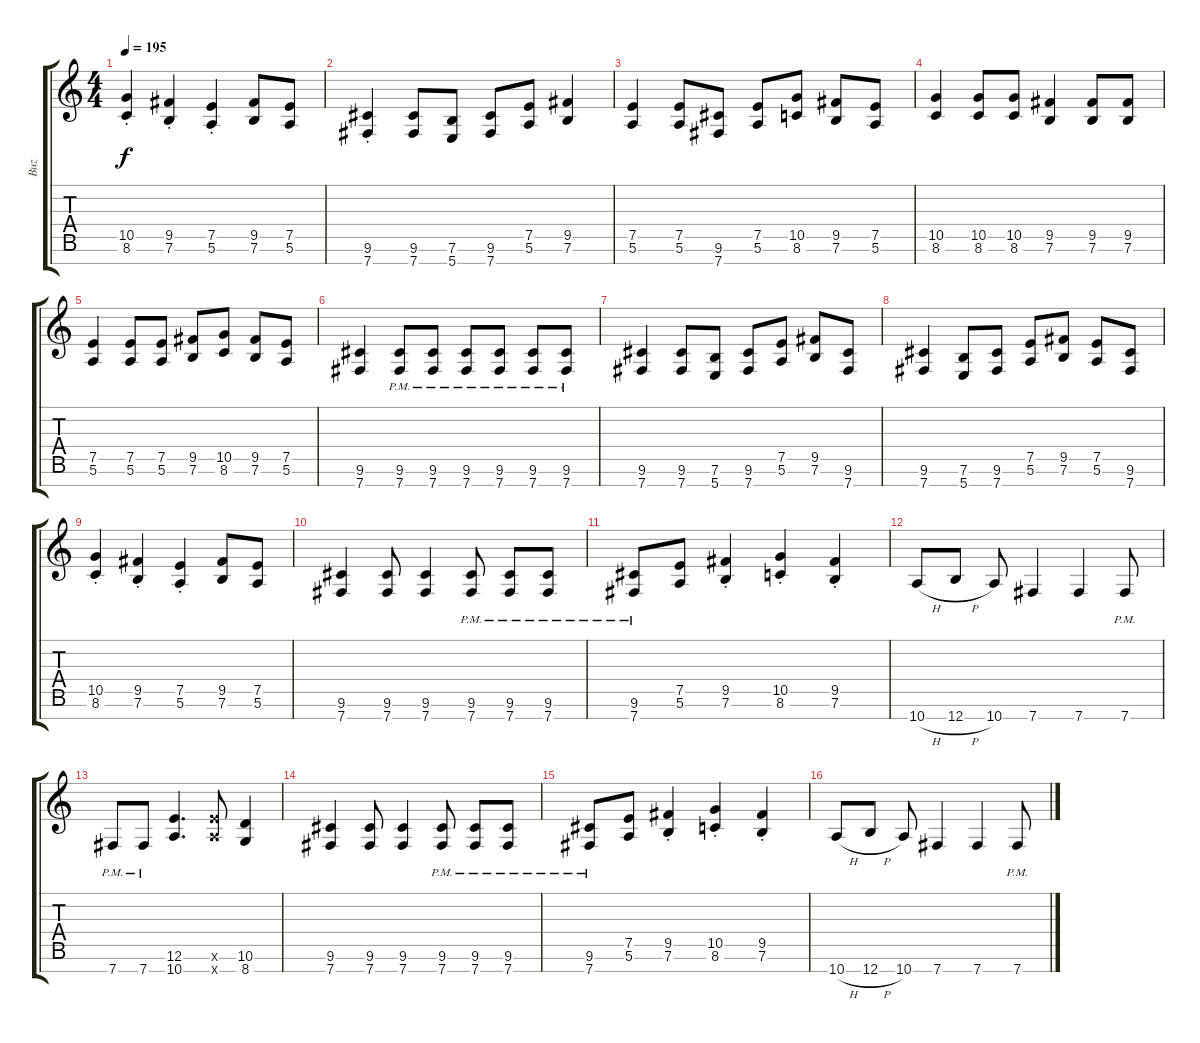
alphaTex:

\track ("Buz" "Buz") {instrument distortionguitar}
\staff {score tabs}
\tuning (E4 B3 G3 D3 A2 E2 B1) {hide}
\ts (4 4)
\tempo 195
\clef g2
\ks c
(10.5{st} 8.6{st}).4{dy f} (9.5{st} 7.6{st}).4 (7.5{st} 5.6{st}).4 (9.5 7.6).8 (7.5 5.6).8 |
(9.6 7.7{st}).4 (9.6 7.7).8 (7.6 5.7).8 (9.6 7.7).8 (7.5 5.6).8 (9.5 7.6).4 |
(7.5 5.6).4 (7.5 5.6).8 (9.6 7.7).8 (7.5 5.6).8 (10.5 8.6).8 (9.5 7.6).8 (7.5 5.6).8 |
(10.5 8.6).4 (10.5 8.6).8 (10.5 8.6).8 (9.5 7.6).4 (9.5 7.6).8 (9.5 7.6).8 |
(7.5 5.6).4 (7.5 5.6).8 (7.5 5.6).8 (9.5 7.6).8 (10.5 8.6).8 (9.5 7.6).8 (7.5 5.6).8 |
(9.6 7.7).4 (9.6{pm} 7.7{pm}).8 (9.6{pm} 7.7{pm}).8 (9.6{pm} 7.7{pm}).8 (9.6{pm} 7.7{pm}).8 (9.6{pm} 7.7{pm}).8 (9.6{pm} 7.7{pm}).8 |
(9.6 7.7).4 (9.6 7.7).8 (7.6 5.7).8 (9.6 7.7).8 (7.5 5.6).8 (9.5 7.6).8 (9.6 7.7).8 |
(9.6 7.7).4 (7.6 5.7).8 (9.6 7.7).8 (7.5 5.6).8 (9.5 7.6).8 (7.5 5.6).8 (9.6 7.7).8 |
(10.5{st} 8.6{st}).4 (9.5{st} 7.6{st}).4 (7.5{st} 5.6{st}).4 (9.5 7.6).8 (7.5 5.6).8 |
(9.6 7.7).4 (9.6 7.7).8 (9.6 7.7).4 (9.6{pm} 7.7{pm}).8 (9.6{pm} 7.7{pm}).8 (9.6{pm} 7.7{pm}).8 |
(9.6{pm} 7.7{pm}).8 (7.5 5.6).8 (9.5{st} 7.6{st}).4 (10.5{st} 8.6{st}).4 (9.5{st} 7.6{st}).4 |
10.7{h}.8 12.7{h}.8 10.7.8 7.7.4 7.7.4 7.7{pm}.8 |
7.7{pm}.8 7.7{pm}.8 (12.6 10.7).4{d} (12.6{x} 10.7{x}).8 (10.6 8.7).4 |
(9.6 7.7).4 (9.6 7.7).8 (9.6 7.7).4 (9.6{pm} 7.7{pm}).8 (9.6{pm} 7.7{pm}).8 (9.6{pm} 7.7{pm}).8 |
(9.6{pm} 7.7{pm}).8 (7.5 5.6).8 (9.5{st} 7.6{st}).4 (10.5{st} 8.6{st}).4 (9.5{st} 7.6{st}).4 |
10.7{h}.8 12.7{h}.8 10.7.8 7.7.4 7.7.4 7.7{pm}.8
